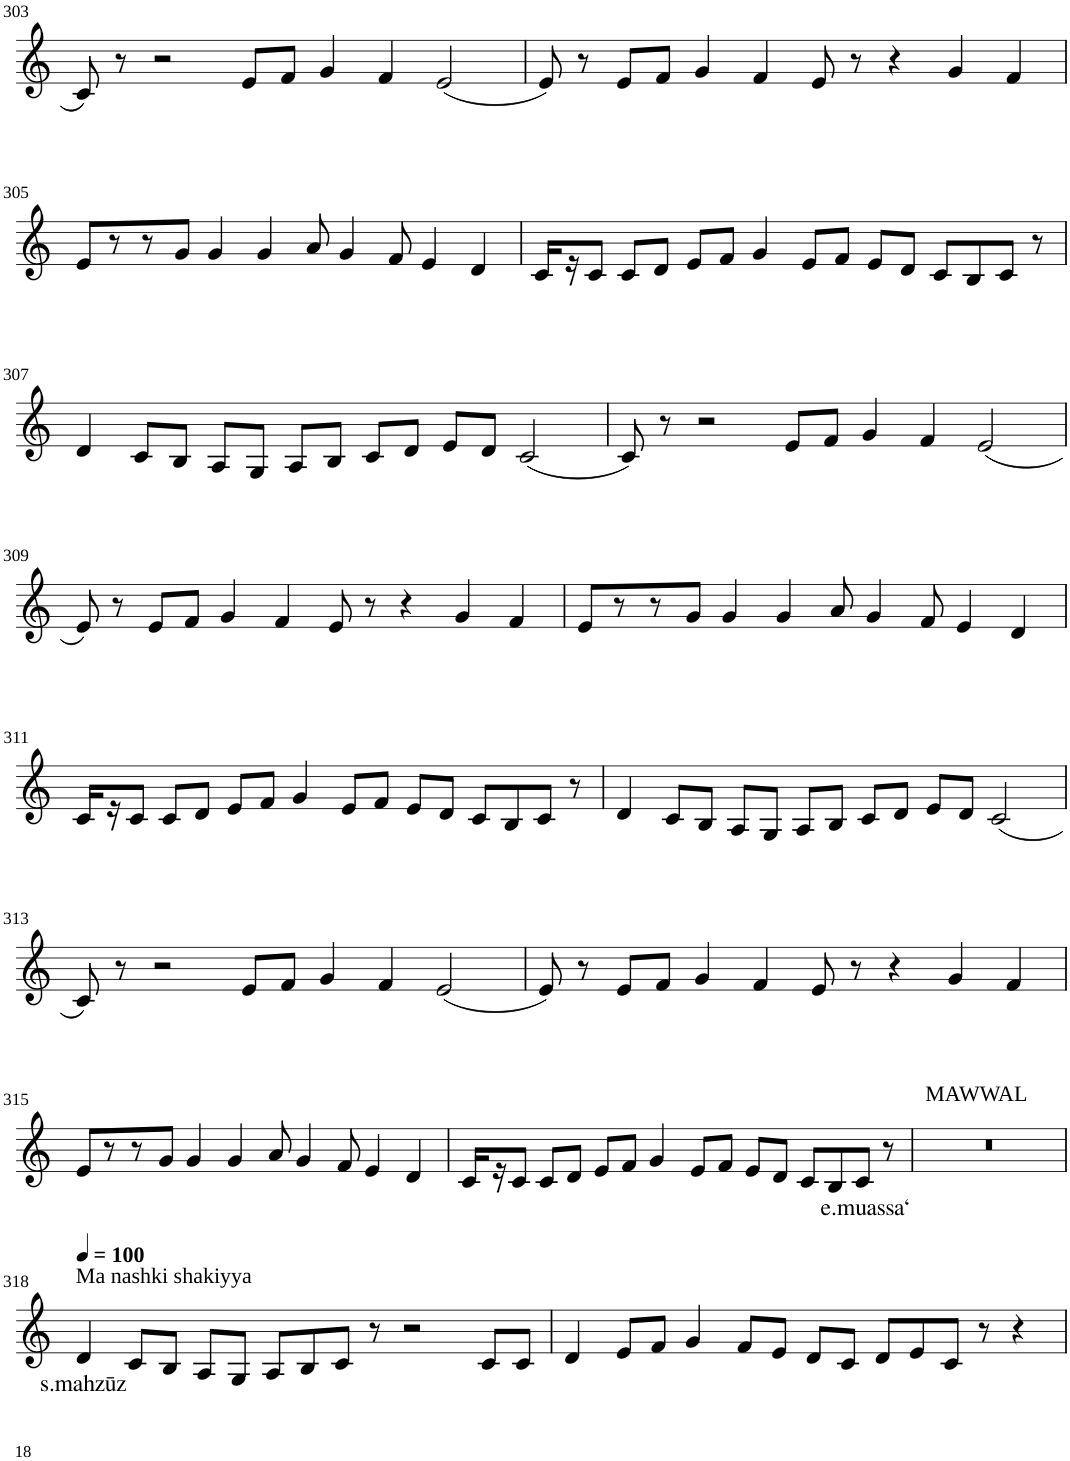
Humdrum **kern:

**kern	**text
*part1	*part1
*staff1	*staff1
*I"Violin	*
!!LO:PB:g=z
*clefG2	*
*k[]	*
*M8/4	*
=303	=303
8c/	.
8r	.
2r	.
8e/L	.
8f/J	.
4g/	.
4f/	.
(2e/	.
=304	=304
8e/)	.
8r	.
8e/L	.
8f/J	.
4g/	.
4f/	.
8e/	.
8r	.
4r	.
4g/	.
4f/	.
!!LO:LB:g=z
=305	=305
8e/L	.
8r	.
8r	.
8g/J	.
4g/	.
4g/	.
8a/	.
4g/	.
8f/	.
4e/	.
4d/	.
=306	=306
16c/LL	.
16r	.
8c/J	.
8c/L	.
8d/J	.
8e/L	.
8f/J	.
4g/	.
8e/L	.
8f/J	.
8e/L	.
8d/J	.
8c/L	.
8B/	.
8c/J	.
8r	.
!!LO:LB:g=z
=307	=307
4d/	.
8c/L	.
8B/J	.
8A/L	.
8G/J	.
8A/L	.
8B/J	.
8c/L	.
8d/J	.
8e/L	.
8d/J	.
(2c/	.
=308	=308
8c/)	.
8r	.
2r	.
8e/L	.
8f/J	.
4g/	.
4f/	.
(2e/	.
!!LO:LB:g=z
=309	=309
8e/)	.
8r	.
8e/L	.
8f/J	.
4g/	.
4f/	.
8e/	.
8r	.
4r	.
4g/	.
4f/	.
=310	=310
8e/L	.
8r	.
8r	.
8g/J	.
4g/	.
4g/	.
8a/	.
4g/	.
8f/	.
4e/	.
4d/	.
!!LO:LB:g=z
=311	=311
16c/LL	.
16r	.
8c/J	.
8c/L	.
8d/J	.
8e/L	.
8f/J	.
4g/	.
8e/L	.
8f/J	.
8e/L	.
8d/J	.
8c/L	.
8B/	.
8c/J	.
8r	.
=312	=312
4d/	.
8c/L	.
8B/J	.
8A/L	.
8G/J	.
8A/L	.
8B/J	.
8c/L	.
8d/J	.
8e/L	.
8d/J	.
(2c/	.
!!LO:LB:g=z
=313	=313
8c/)	.
8r	.
2r	.
8e/L	.
8f/J	.
4g/	.
4f/	.
(2e/	.
=314	=314
8e/)	.
8r	.
8e/L	.
8f/J	.
4g/	.
4f/	.
8e/	.
8r	.
4r	.
4g/	.
4f/	.
!!LO:LB:g=z
=315	=315
8e/L	.
8r	.
8r	.
8g/J	.
4g/	.
4g/	.
8a/	.
4g/	.
8f/	.
4e/	.
4d/	.
=316	=316
16c/LL	.
16r	.
8c/J	.
8c/L	.
8d/J	.
8e/L	.
8f/J	.
4g/	.
8e/L	.
8f/J	.
8e/L	.
8d/J	.
8c/L	.
8B/	.
!	!LO:LY:b
8c/J	e.muassa‘
8r	.
=317	=317
!LO:TX:a:t=MAWWAL	!
0r	.
!!LO:LB:g=z
=318	=318
*MM100	*
!LO:TX:a:t=Ma nashki shakiyya	!
!	!LO:LY:b
4d/	s.mahzūz
8c/L	.
8B/J	.
8A/L	.
8G/J	.
8A/L	.
8B/	.
8c/J	.
8r	.
2r	.
8c/L	.
8c/J	.
=319	=319
4d/	.
8e/L	.
8f/J	.
4g/	.
8f/L	.
8e/J	.
8d/L	.
8c/J	.
8d/L	.
8e/	.
8c/J	.
8r	.
4r	.
=	=
*-	*-
